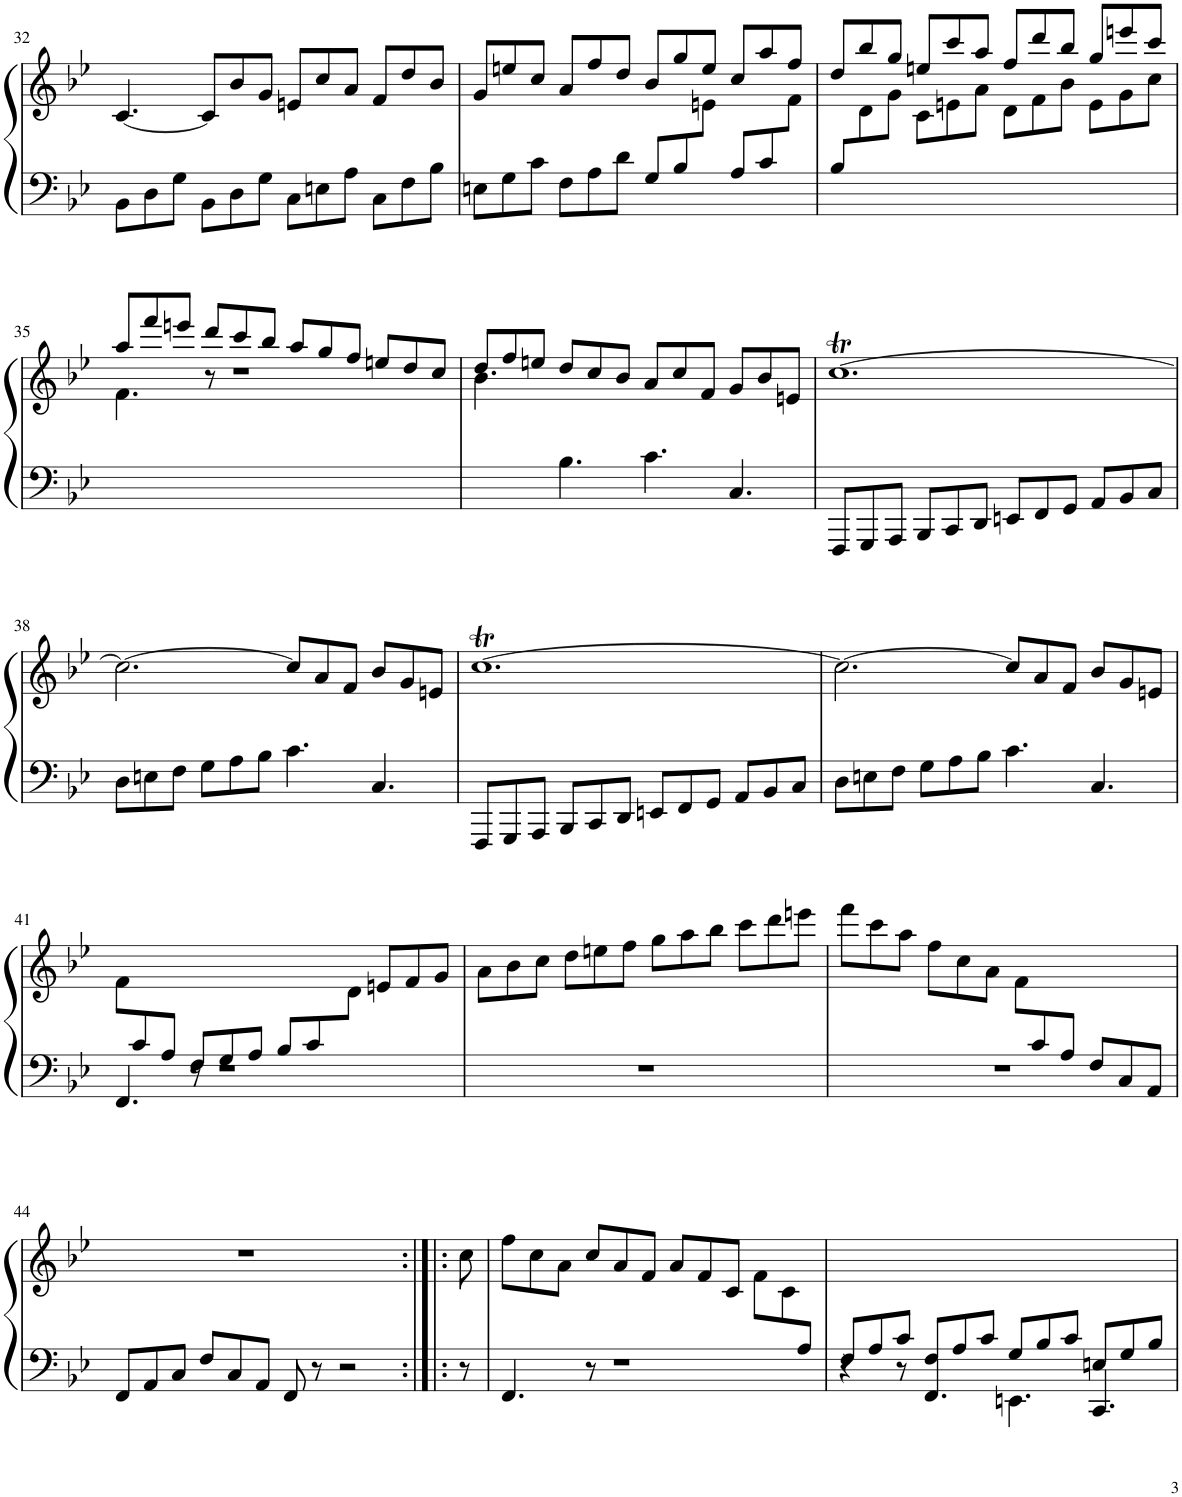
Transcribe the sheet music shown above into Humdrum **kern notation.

**kern	**kern
*part1	*part1
*staff2	*staff1
*I"Piano	*
*I'Pno.	*
!!LO:PB:g=z
*clefF4	*clefG2
*k[b-e-]	*k[b-e-]
*M12/8	*M12/8
=32	=32
8BB-\L	[4.c/
8D\	.
8G\J	.
8BB-\L	8c/L]
8D\	8b-/
8G\J	8g/J
8C\L	8en/L
8En\	8cc/
8A\J	8a/J
8C\L	8f/L
8F\	8dd/
8B-\J	8b-/J
=33	=33
*	*^
8En\L	8g/L	1ryy
8G\	8een/	.
8c\J	8cc/J	.
8F\L	8a/L	.
8A\	8ff/	.
8d\J	8dd/J	.
8G/L	8b-/L	.
8B-/	8gg/	.
8ryy	8ee/J	8en\J
8A/L	8cc/L	4ryy
8c/	8aa/	.
8ryy	8ff/J	8f\J
=34	=34	=34
8B-/L	8dd/L	8ryy
1ryy	8bb-/	8d\
.	8gg/J	8g\J
.	8een/L	8c\L
.	8ccc/	8en\
.	8aa/J	8a\J
.	8ff/L	8d\L
.	8ddd/	8f\
.	8bb-/J	8b-\J
4.ryy	8gg/L	8e\L
.	8eeen/	8g\
.	8ccc/J	8cc\J
!!LO:LB:g=z	!!
=35	=35	=35
4.ryy	8aa/L	4.f\
.	8fff/	.
.	8eeen/J	.
8r	8ddd/L	1ryy
1r	8ccc/	.
.	8bb-/J	.
.	8aa/L	.
.	8gg/	.
.	8ff/J	.
.	8een/L	.
.	8dd/	.
.	8cc/J	8ryy
=36	=36	=36
4.ryy	8dd/L	4.b-\
.	8ff/	.
.	8een/J	.
4.B-\	8dd/L	1ryy
.	8cc/	.
.	8b-/J	.
4.c\	8a/L	.
.	8cc/	.
.	8f/J	.
4.C/	8g/L	.
.	8b-/	.
.	8en/J	8ryy
*	*v	*v
=37	=37
8FFF/L	[1.ccT
8GGG/	.
8AAA/J	.
8BBB-/L	.
8CC/	.
8DD/J	.
8EEn/L	.
8FF/	.
8GG/J	.
8AA/L	.
8BB-/	.
8C/J	.
!!LO:LB:g=z
=38	=38
8D\L	2.cc\_
8En\	.
8F\J	.
8G\L	.
8A\	.
8B-\J	.
4.c\	8cc/L]
.	8a/
.	8f/J
4.C/	8b-/L
.	8g/
.	8en/J
=39	=39
8FFF/L	[1.ccT
8GGG/	.
8AAA/J	.
8BBB-/L	.
8CC/	.
8DD/J	.
8EEn/L	.
8FF/	.
8GG/J	.
8AA/L	.
8BB-/	.
8C/J	.
=40	=40
8D\L	2.cc\_
8En\	.
8F\J	.
8G\L	.
8A\	.
8B-\J	.
4.c\	8cc/L]
.	8a/
.	8f/J
4.C/	8b-/L
.	8g/
.	8en/J
!!LO:LB:g=z
=41	=41
*^	*
8ryy	4.FF/	8f\L
8c/	.	2..ryy
8A/J	.	.
8F/L	8r	.
8G/	1r	.
8A/J	.	.
8B-/L	.	.
8c/	.	.
2ryy	.	8d\J
.	.	8en/L
.	.	8f/
.	.	8g/J
*v	*v	*
=42	=42
1.r	8a\L
.	8b-\
.	8cc\J
.	8dd\L
.	8een\
.	8ff\J
.	8gg\L
.	8aa\
.	8bb-\J
.	8ccc\L
.	8ddd\
.	8eeen\J
=43	=43
*^	*
2..ryy	1.r	8fff\L
.	.	8ccc\
.	.	8aa\J
.	.	8ff\L
.	.	8cc\
.	.	8a\J
.	.	8f\L
8c/	.	2ryy
8A/J	.	.
8F/L	.	.
8C/	.	.
8AA/J	.	8ryy
*v	*v	*
!!LO:LB:g=z
=44	=44
8FF/L	1.r
8AA/	.
8C/J	.
8F/L	.
8C/	.
8AA/J	.
8FF/	.
8r	.
2r	.
=45:|!|:	=45:|!|:
8r	8cc\
=46	=46
*^	*
4.ryy	4.FF/	8ff\L
.	.	8cc\
.	.	8a\J
.	8r	8cc/L
.	1r	8a/
.	.	8f/J
.	.	8a/L
.	.	8f/
.	.	8c/J
.	.	8f\L
.	.	8c\
8A/J	.	8ryy
=47	=47	=47
8F/L	4r	1.ryy
8A/	.	.
8c/J	8r	.
8F/L	4.FF/	.
8A/	.	.
8c/J	.	.
8G/L	4.EEn\	.
8B-/	.	.
8c/J	.	.
8En/L	4.CC/	.
8G/	.	.
8B-/J	.	.
*v	*v	*
=	=
*-	*-
